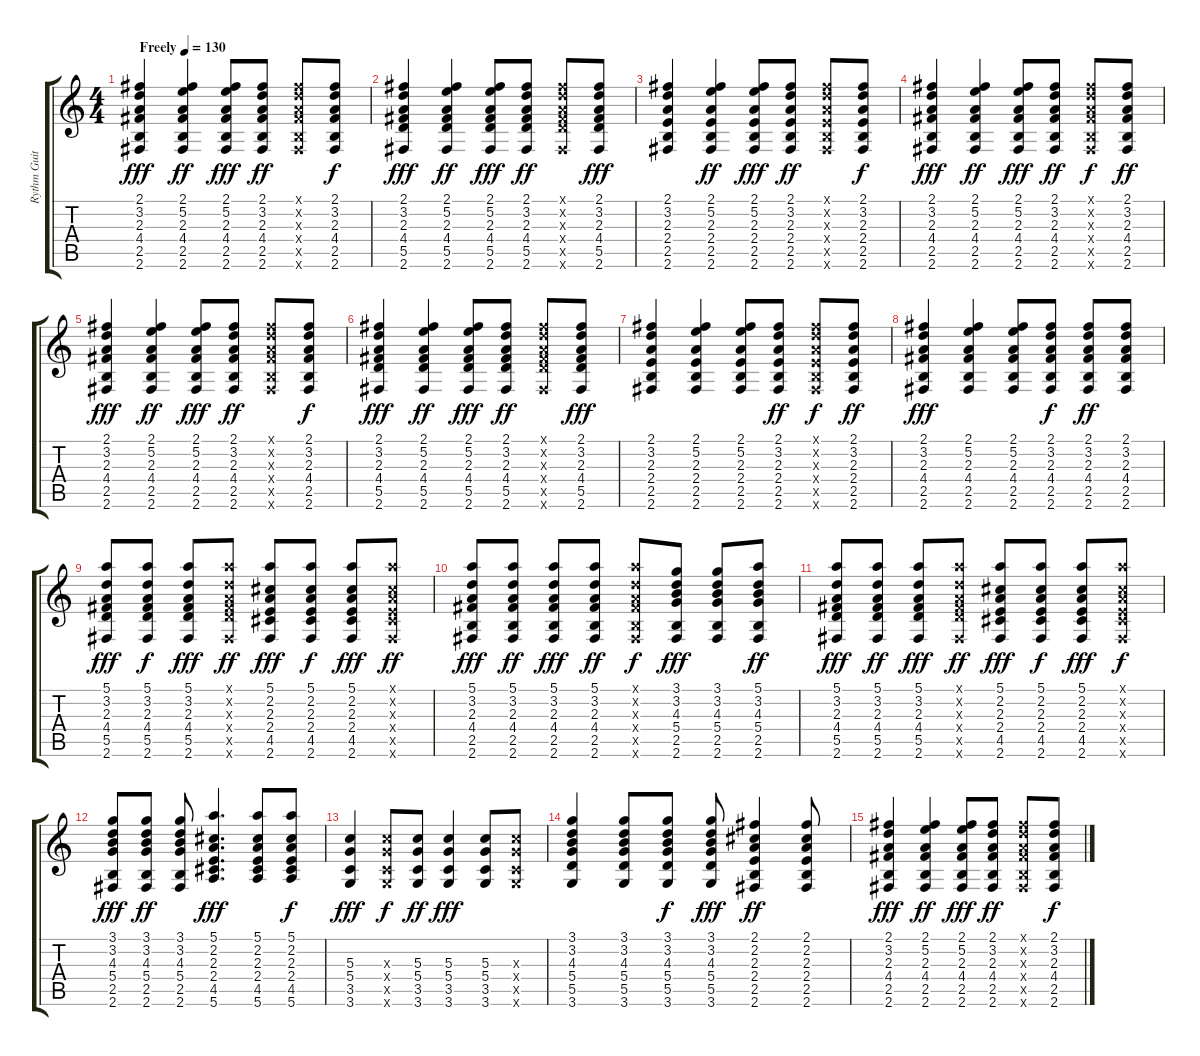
\track ("Rythm Guitar (Electric)" "Rythm Guit") {instrument acousticguitarsteel}
\staff {score tabs}
\tuning (E4 B3 G3 D3 A2 E2) {hide}
\ts (4 4)
\tempo (130 "Freely")
\clef g2
\ks c
(2.1 3.2 2.3 4.4 2.5 2.6).4{dy fff instrument acousticguitarsteel} (2.1 5.2 2.3 4.4 2.5 2.6).4{dy ff} (2.1 5.2 2.3 4.4 2.5 2.6).8{dy fff} (2.1 3.2 2.3 4.4 2.5 2.6).8{dy ff} (2.1{x} 3.2{x} 2.3{x} 4.4{x} 2.5{x} 2.6{x}).8 (2.1 3.2 2.3 4.4 2.5 2.6).8{dy f} |
(2.1 3.2 2.3 4.4 5.5 2.6).4{dy fff} (2.1 5.2 2.3 4.4 5.5 2.6).4{dy ff} (2.1 5.2 2.3 4.4 5.5 2.6).8{dy fff} (2.1 3.2 2.3 4.4 5.5 2.6).8{dy ff} (2.1{x} 3.2{x} 2.3{x} 4.4{x} 5.5{x} 2.6{x}).8 (2.1 3.2 2.3 4.4 5.5 2.6).8{dy fff} |
(2.1 3.2 2.3 2.4 2.5 2.6).4 (2.1 5.2 2.3 2.4 2.5 2.6).4{dy ff} (2.1 5.2 2.3 2.4 2.5 2.6).8{dy fff} (2.1 3.2 2.3 2.4 2.5 2.6).8{dy ff} (2.1{x} 3.2{x} 2.3{x} 2.4{x} 2.5{x} 2.6{x}).8 (2.1 3.2 2.3 2.4 2.5 2.6).8{dy f} |
(2.1 3.2 2.3 4.4 2.5 2.6).4{dy fff} (2.1 5.2 2.3 4.4 2.5 2.6).4{dy ff} (2.1 5.2 2.3 4.4 2.5 2.6).8{dy fff} (2.1 3.2 2.3 4.4 2.5 2.6).8{dy ff} (2.1{x} 3.2{x} 2.3{x} 4.4{x} 2.5{x} 2.6{x}).8{dy f} (2.1 3.2 2.3 4.4 2.5 2.6).8{dy ff} |
(2.1 3.2 2.3 4.4 2.5 2.6).4{dy fff} (2.1 5.2 2.3 4.4 2.5 2.6).4{dy ff} (2.1 5.2 2.3 4.4 2.5 2.6).8{dy fff} (2.1 3.2 2.3 4.4 2.5 2.6).8{dy ff} (2.1{x} 3.2{x} 2.3{x} 4.4{x} 2.5{x} 2.6{x}).8 (2.1 3.2 2.3 4.4 2.5 2.6).8{dy f} |
(2.1 3.2 2.3 4.4 5.5 2.6).4{dy fff} (2.1 5.2 2.3 4.4 5.5 2.6).4{dy ff} (2.1 5.2 2.3 4.4 5.5 2.6).8{dy fff} (2.1 3.2 2.3 4.4 5.5 2.6).8{dy ff} (2.1{x} 3.2{x} 2.3{x} 4.4{x} 5.5{x} 2.6{x}).8 (2.1 3.2 2.3 4.4 5.5 2.6).8{dy fff} |
(2.1 3.2 2.3 2.4 2.5 2.6).4 (2.1 5.2 2.3 2.4 2.5 2.6).4 (2.1 5.2 2.3 2.4 2.5 2.6).8 (2.1 3.2 2.3 2.4 2.5 2.6).8{dy ff} (2.1{x} 3.2{x} 2.3{x} 2.4{x} 2.5{x} 2.6{x}).8{dy f} (2.1 3.2 2.3 2.4 2.5 2.6).8{dy ff} |
(2.1 3.2 2.3 4.4 2.5 2.6).4{dy fff} (2.1 5.2 2.3 4.4 2.5 2.6).4 (2.1 5.2 2.3 4.4 2.5 2.6).8 (2.1 3.2 2.3 4.4 2.5 2.6).8{dy f} (2.1 3.2 2.3 4.4 2.5 2.6).8{dy ff} (2.1 3.2 2.3 4.4 2.5 2.6).8 |
(5.1 3.2 2.3 4.4 5.5 2.6).8{dy fff} (5.1 3.2 2.3 4.4 5.5 2.6).8{dy f} (5.1 3.2 2.3 4.4 5.5 2.6).8{dy fff} (5.1{x} 3.2{x} 2.3{x} 4.4{x} 5.5{x} 2.6{x}).8{dy ff} (5.1 2.2 2.3 2.4 4.5 2.6).8{dy fff} (5.1 2.2 2.3 2.4 4.5 2.6).8{dy f} (5.1 2.2 2.3 2.4 4.5 2.6).8{dy fff} (5.1{x} 2.2{x} 2.3{x} 2.4{x} 4.5{x} 2.6{x}).8{dy ff} |
(5.1 3.2 2.3 4.4 2.5 2.6).8{dy fff} (5.1 3.2 2.3 4.4 2.5 2.6).8{dy ff} (5.1 3.2 2.3 4.4 2.5 2.6).8{dy fff} (5.1 3.2 2.3 4.4 2.5 2.6).8{dy ff} (5.1{x} 3.2{x} 2.3{x} 4.4{x} 2.5{x} 2.6{x}).8{dy f} (3.1 3.2 4.3 5.4 2.5 2.6).8{dy fff} (3.1 3.2 4.3 5.4 2.5 2.6).8 (5.1 3.2 4.3 5.4 2.5 2.6).8{dy ff} |
(5.1 3.2 2.3 4.4 5.5 2.6).8{dy fff} (5.1 3.2 2.3 4.4 5.5 2.6).8{dy ff} (5.1 3.2 2.3 4.4 5.5 2.6).8{dy fff} (5.1{x} 3.2{x} 2.3{x} 4.4{x} 5.5{x} 2.6{x}).8{dy ff} (5.1 2.2 2.3 2.4 4.5 2.6).8{dy fff} (5.1 2.2 2.3 2.4 4.5 2.6).8{dy f} (5.1 2.2 2.3 2.4 4.5 2.6).8{dy fff} (5.1{x} 2.2{x} 2.3{x} 2.4{x} 4.5{x} 2.6{x}).8{dy f} |
(3.1 3.2 4.3 5.4 2.5 2.6).8{dy fff} (3.1 3.2 4.3 5.4 2.5 2.6).8{dy ff} (3.1 3.2 4.3 5.4 2.5 2.6).8 (5.1 2.2 2.3 2.4 4.5 5.6).4{d dy fff} (5.1 2.2 2.3 2.4 4.5 5.6).8 (5.1 2.2 2.3 2.4 4.5 5.6).8{dy f} |
(5.3 5.4 3.5 3.6).4{dy fff} (5.3{x} 5.4{x} 3.5{x} 3.6{x}).8{dy f} (5.3 5.4 3.5 3.6).8{dy ff} (5.3 5.4 3.5 3.6).4{dy fff} (5.3 5.4 3.5 3.6).8 (5.3{x} 5.4{x} 3.5{x} 3.6{x}).8 |
(3.1 3.2 4.3 5.4 5.5 3.6).4 (3.1 3.2 4.3 5.4 5.5 3.6).8 (3.1 3.2 4.3 5.4 5.5 3.6).8{dy f} (3.1 3.2 4.3 5.4 5.5 3.6).8{dy fff} (2.1 2.2 2.3 2.4 2.5 2.6).4{dy ff} (2.1 2.2 2.3 2.4 2.5 2.6).8 |
(2.1 3.2 2.3 4.4 2.5 2.6).4{dy fff} (2.1 5.2 2.3 4.4 2.5 2.6).4{dy ff} (2.1 5.2 2.3 4.4 2.5 2.6).8{dy fff} (2.1 3.2 2.3 4.4 2.5 2.6).8{dy ff} (2.1{x} 3.2{x} 2.3{x} 4.4{x} 2.5{x} 2.6{x}).8 (2.1 3.2 2.3 4.4 2.5 2.6).8{dy f}
